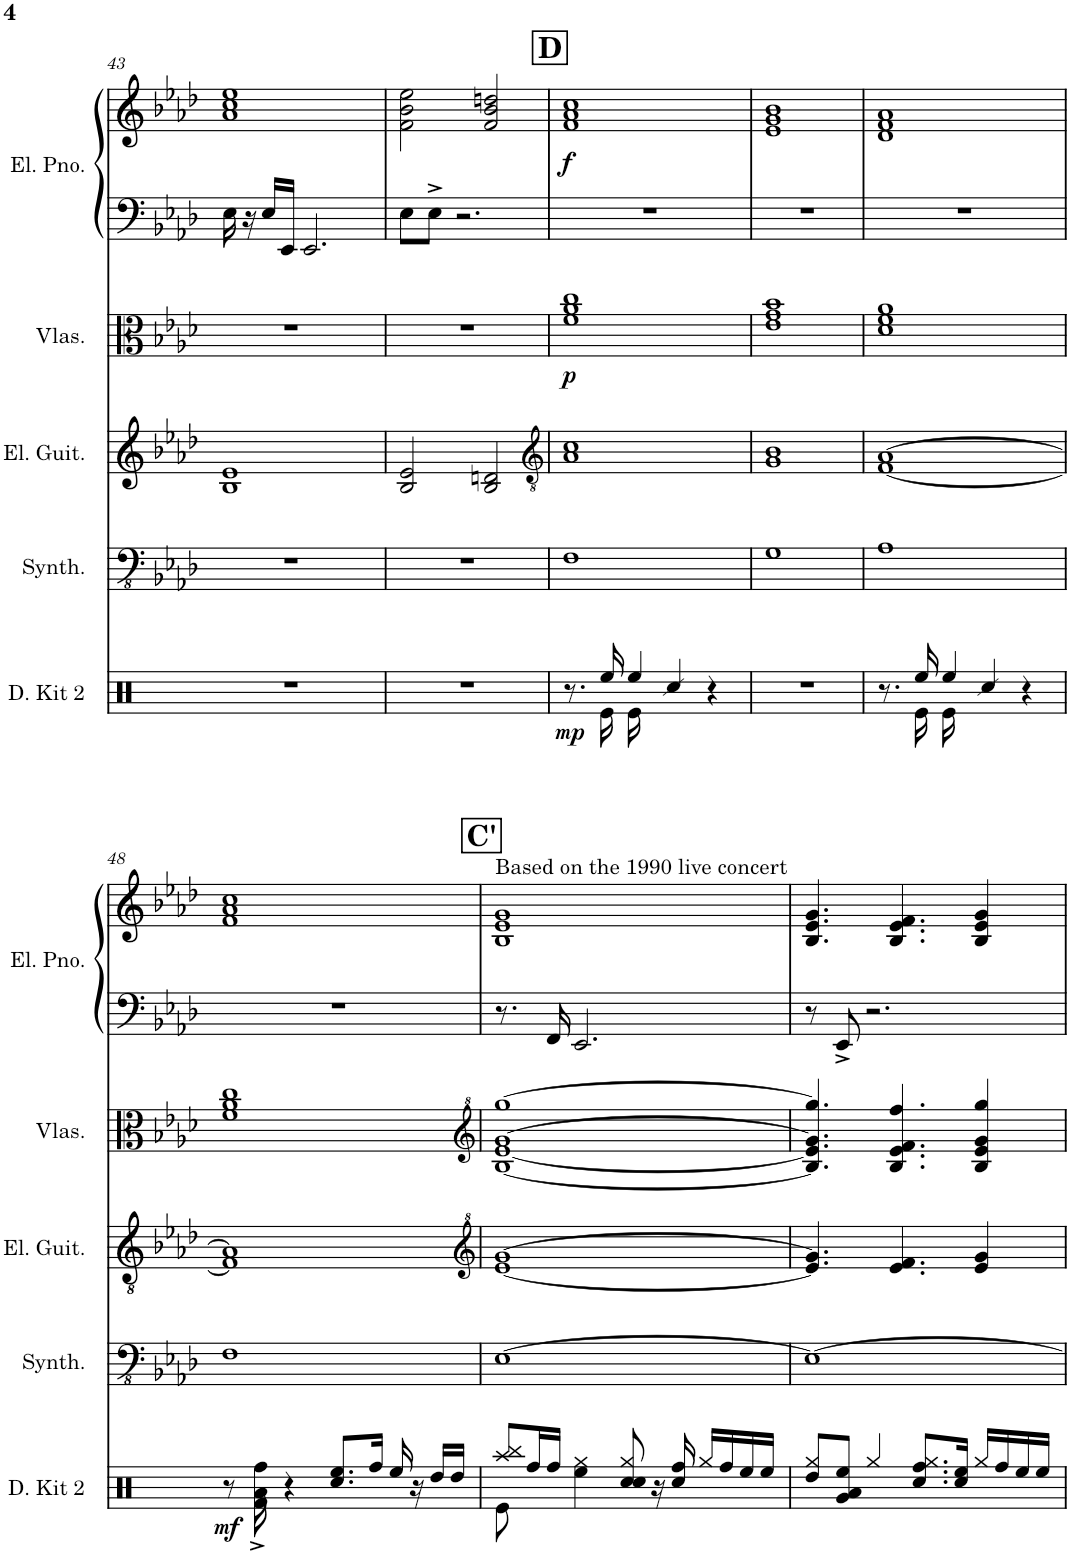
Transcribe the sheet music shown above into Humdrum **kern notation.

**kern	**kern	**kern	**kern	**kern	**dynam	**kern	**kern	**dynam
*part5	*part5	*part4	*part3	*part2	*part2	*part1	*part1	*part1
*staff7	*staff6	*staff5	*staff4	*staff3	*staff3	*staff2	*staff1	*staff1/2
*I"Brass Synthesizer	*	*I"Electric Guitar	*I"Celesta	*I"Violas	*	*I"Electric Piano	*	*
*I'Synth.	*	*I'El. Guit.	*I'Cel.	*I'Vlas.	*	*I'El. Pno.	*	*
!!LO:PB:g=z
*clefF4	*clefFv4	*clefG2	*clefG2	*clefC3	*	*clefF4	*clefG2	*
*	*	*	*Trd-7c-12	*	*	*	*	*
*k[b-e-a-d-]	*k[b-e-a-d-]	*k[b-e-a-d-]	*k[b-e-a-d-]	*k[b-e-a-d-]	*	*k[b-e-a-d-]	*k[b-e-a-d-]	*
*M4/4	*M4/4	*M4/4	*M4/4	*M4/4	*	*M4/4	*M4/4	*
=43	=43	=43	=43	=43	=43	=43	=43	=43
1EE-_	1r	1B- 1e-	16b-/LL	1r	.	16E-\	1a- 1cc 1ee-	.
.	.	.	16b-/J	.	.	16r	.	.
.	.	.	16e-/L	.	.	16E-/LL	.	.
.	.	.	16e-/JJ	.	.	16EE-/JJ	.	.
.	.	.	16b-/LL	.	.	2.EE-/	.	.
.	.	.	16b-/J	.	.	.	.	.
.	.	.	16e-/L	.	.	.	.	.
.	.	.	16e-/JJ	.	.	.	.	.
.	.	.	16ee-\LL	.	.	.	.	.
.	.	.	16ee-\J	.	.	.	.	.
.	.	.	16e-\K	.	.	.	.	.
.	.	.	8ee-\J	.	.	.	.	.
.	.	.	16ee-/LL	.	.	.	.	.
.	.	.	16e-/	.	.	.	.	.
.	.	.	16e-/JJ	.	.	.	.	.
=44	=44	=44	=44	=44	=44	=44	=44	=44
1EE-]	1r	2B-/ 2e-/	16b-/LL	1r	.	8E-\L	2f\ 2b-\ 2ee-\	.
.	.	.	16b-/J	.	.	.	.	.
.	.	.	16e-/L	.	.	8E-^\J	.	.
.	.	.	16e-/JJ	.	.	.	.	.
.	.	.	16b-/LL	.	.	2.r	.	.
.	.	.	16b-/J	.	.	.	.	.
.	.	.	16e-/L	.	.	.	.	.
.	.	.	16e-/JJ	.	.	.	.	.
.	.	2B-/ 2dn/	16ee-\LL	.	.	.	2f/ 2b-/ 2ddn/	.
.	.	.	16ee-\J	.	.	.	.	.
.	.	.	16e-\K	.	.	.	.	.
.	.	.	8ee-\J	.	.	.	.	.
.	.	.	16ee-/LL	.	.	.	.	.
.	.	.	16e-/	.	.	.	.	.
.	.	.	16e-/JJ	.	.	.	.	.
!!LO:REH:place=s1:a:B:cj:fs=14:t=D
=45	=45	=45	=45	=45	=45	=45	=45	=45
*	*	*clefGv2	*	*	*	*	*	*
!	!	!	!	!	!LO:DY:b	!	!	!LO:DY:b
1r	1FF	1A- 1c	16b-/LL	1f 1a- 1cc	p	1r	1f 1a- 1cc	f
.	.	.	16b-/J	.	.	.	.	.
.	.	.	16e-/L	.	.	.	.	.
.	.	.	16e-/JJ	.	.	.	.	.
.	.	.	16b-/LL	.	.	.	.	.
.	.	.	16b-/J	.	.	.	.	.
.	.	.	16e-/L	.	.	.	.	.
.	.	.	16e-/JJ	.	.	.	.	.
.	.	.	16ee-\LL	.	.	.	.	.
.	.	.	16ee-\J	.	.	.	.	.
.	.	.	16e-\K	.	.	.	.	.
.	.	.	8ee-\J	.	.	.	.	.
.	.	.	16ee-/LL	.	.	.	.	.
.	.	.	16e-/	.	.	.	.	.
.	.	.	16e-/JJ	.	.	.	.	.
=46	=46	=46	=46	=46	=46	=46	=46	=46
1r	1GG	1G 1B-	16b-/LL	1e- 1g 1b-	.	1r	1e- 1g 1b-	.
.	.	.	16b-/J	.	.	.	.	.
.	.	.	16e-/L	.	.	.	.	.
.	.	.	16e-/JJ	.	.	.	.	.
.	.	.	16b-/LL	.	.	.	.	.
.	.	.	16b-/J	.	.	.	.	.
.	.	.	16e-/L	.	.	.	.	.
.	.	.	16e-/JJ	.	.	.	.	.
.	.	.	16ee-\LL	.	.	.	.	.
.	.	.	16ee-\J	.	.	.	.	.
.	.	.	16e-\K	.	.	.	.	.
.	.	.	8ee-\J	.	.	.	.	.
.	.	.	16ee-/LL	.	.	.	.	.
.	.	.	16e-/	.	.	.	.	.
.	.	.	16e-/JJ	.	.	.	.	.
=47	=47	=47	=47	=47	=47	=47	=47	=47
1r	1AA-	[1F [1A-	16b-/LL	1d- 1f 1a-	.	1r	1d- 1f 1a-	.
.	.	.	16b-/J	.	.	.	.	.
.	.	.	16e-/L	.	.	.	.	.
.	.	.	16e-/JJ	.	.	.	.	.
.	.	.	16b-/LL	.	.	.	.	.
.	.	.	16b-/J	.	.	.	.	.
.	.	.	16e-/L	.	.	.	.	.
.	.	.	16e-/JJ	.	.	.	.	.
.	.	.	16ee-\LL	.	.	.	.	.
.	.	.	16ee-\J	.	.	.	.	.
.	.	.	16e-\K	.	.	.	.	.
.	.	.	8ee-\J	.	.	.	.	.
.	.	.	16ee-/LL	.	.	.	.	.
.	.	.	16e-/	.	.	.	.	.
.	.	.	16e-/JJ	.	.	.	.	.
!!LO:LB:g=z
=48	=48	=48	=48	=48	=48	=48	=48	=48
1r	1FF	1F] 1A-]	16b-/LL	1f 1a- 1cc	.	1r	1f 1a- 1cc	.
.	.	.	16b-/J	.	.	.	.	.
.	.	.	16e-/L	.	.	.	.	.
.	.	.	16e-/JJ	.	.	.	.	.
.	.	.	16b-/LL	.	.	.	.	.
.	.	.	16b-/J	.	.	.	.	.
.	.	.	16e-/L	.	.	.	.	.
.	.	.	16e-/JJ	.	.	.	.	.
.	.	.	16ee-\LL	.	.	.	.	.
.	.	.	16ee-\J	.	.	.	.	.
.	.	.	16e-\K	.	.	.	.	.
.	.	.	8ee-\J	.	.	.	.	.
.	.	.	16ee-/LL	.	.	.	.	.
.	.	.	16e-/	.	.	.	.	.
.	.	.	16e-/JJ	.	.	.	.	.
!!LO:REH:place=s1:a:B:cj:fs=14:t=C'
=49	=49	=49	=49	=49	=49	=49	=49	=49
*	*	*clefG^2	*	*clefG^2	*	*	*	*
!	!	!	!	!	!	!	!LO:TX:a:t=Based on the 1990 live concert	!
1r	[1EE-	[1ee- [1gg	16b-/LL	[1b- [1ee- [1gg [1ggg	.	8.r	1B- 1e- 1g	.
.	.	.	16b-/J	.	.	.	.	.
.	.	.	16e-/L	.	.	.	.	.
.	.	.	16e-/JJ	.	.	16FF/	.	.
.	.	.	16b-/LL	.	.	2.EE-/	.	.
.	.	.	16b-/J	.	.	.	.	.
.	.	.	16e-/L	.	.	.	.	.
.	.	.	16e-/JJ	.	.	.	.	.
.	.	.	16ee-\LL	.	.	.	.	.
.	.	.	16ee-\J	.	.	.	.	.
.	.	.	16e-\K	.	.	.	.	.
.	.	.	8ee-\J	.	.	.	.	.
.	.	.	16ee-/LL	.	.	.	.	.
.	.	.	16e-/	.	.	.	.	.
.	.	.	16e-/JJ	.	.	.	.	.
=50	=50	=50	=50	=50	=50	=50	=50	=50
1r	1EE-_	4.ee-/] 4.gg/]	16b-/LL	4.b-/] 4.ee-/] 4.gg/] 4.ggg/]	.	8r	4.B-/ 4.e-/ 4.g/	.
.	.	.	16b-/J	.	.	.	.	.
.	.	.	16e-/L	.	.	8EE-^/	.	.
.	.	.	16e-/JJ	.	.	.	.	.
.	.	.	16b-/LL	.	.	2.r	.	.
.	.	.	16b-/J	.	.	.	.	.
.	.	4.ee-/ 4.ff/	16e-/L	4.b-/ 4.ee-/ 4.ff/ 4.fff/	.	.	4.B-/ 4.e-/ 4.f/	.
.	.	.	16e-/JJ	.	.	.	.	.
.	.	.	16ee-\LL	.	.	.	.	.
.	.	.	16ee-\J	.	.	.	.	.
.	.	.	16e-\K	.	.	.	.	.
.	.	.	8ee-\J	.	.	.	.	.
.	.	4ee-/ 4gg/	.	4b-/ 4ee-/ 4gg/ 4ggg/	.	.	4B-/ 4e-/ 4g/	.
.	.	.	16ee-/LL	.	.	.	.	.
.	.	.	16e-/	.	.	.	.	.
.	.	.	16e-/JJ	.	.	.	.	.
=	=	=	=	=	=	=	=	=
*-	*-	*-	*-	*-	*-	*-	*-	*-
